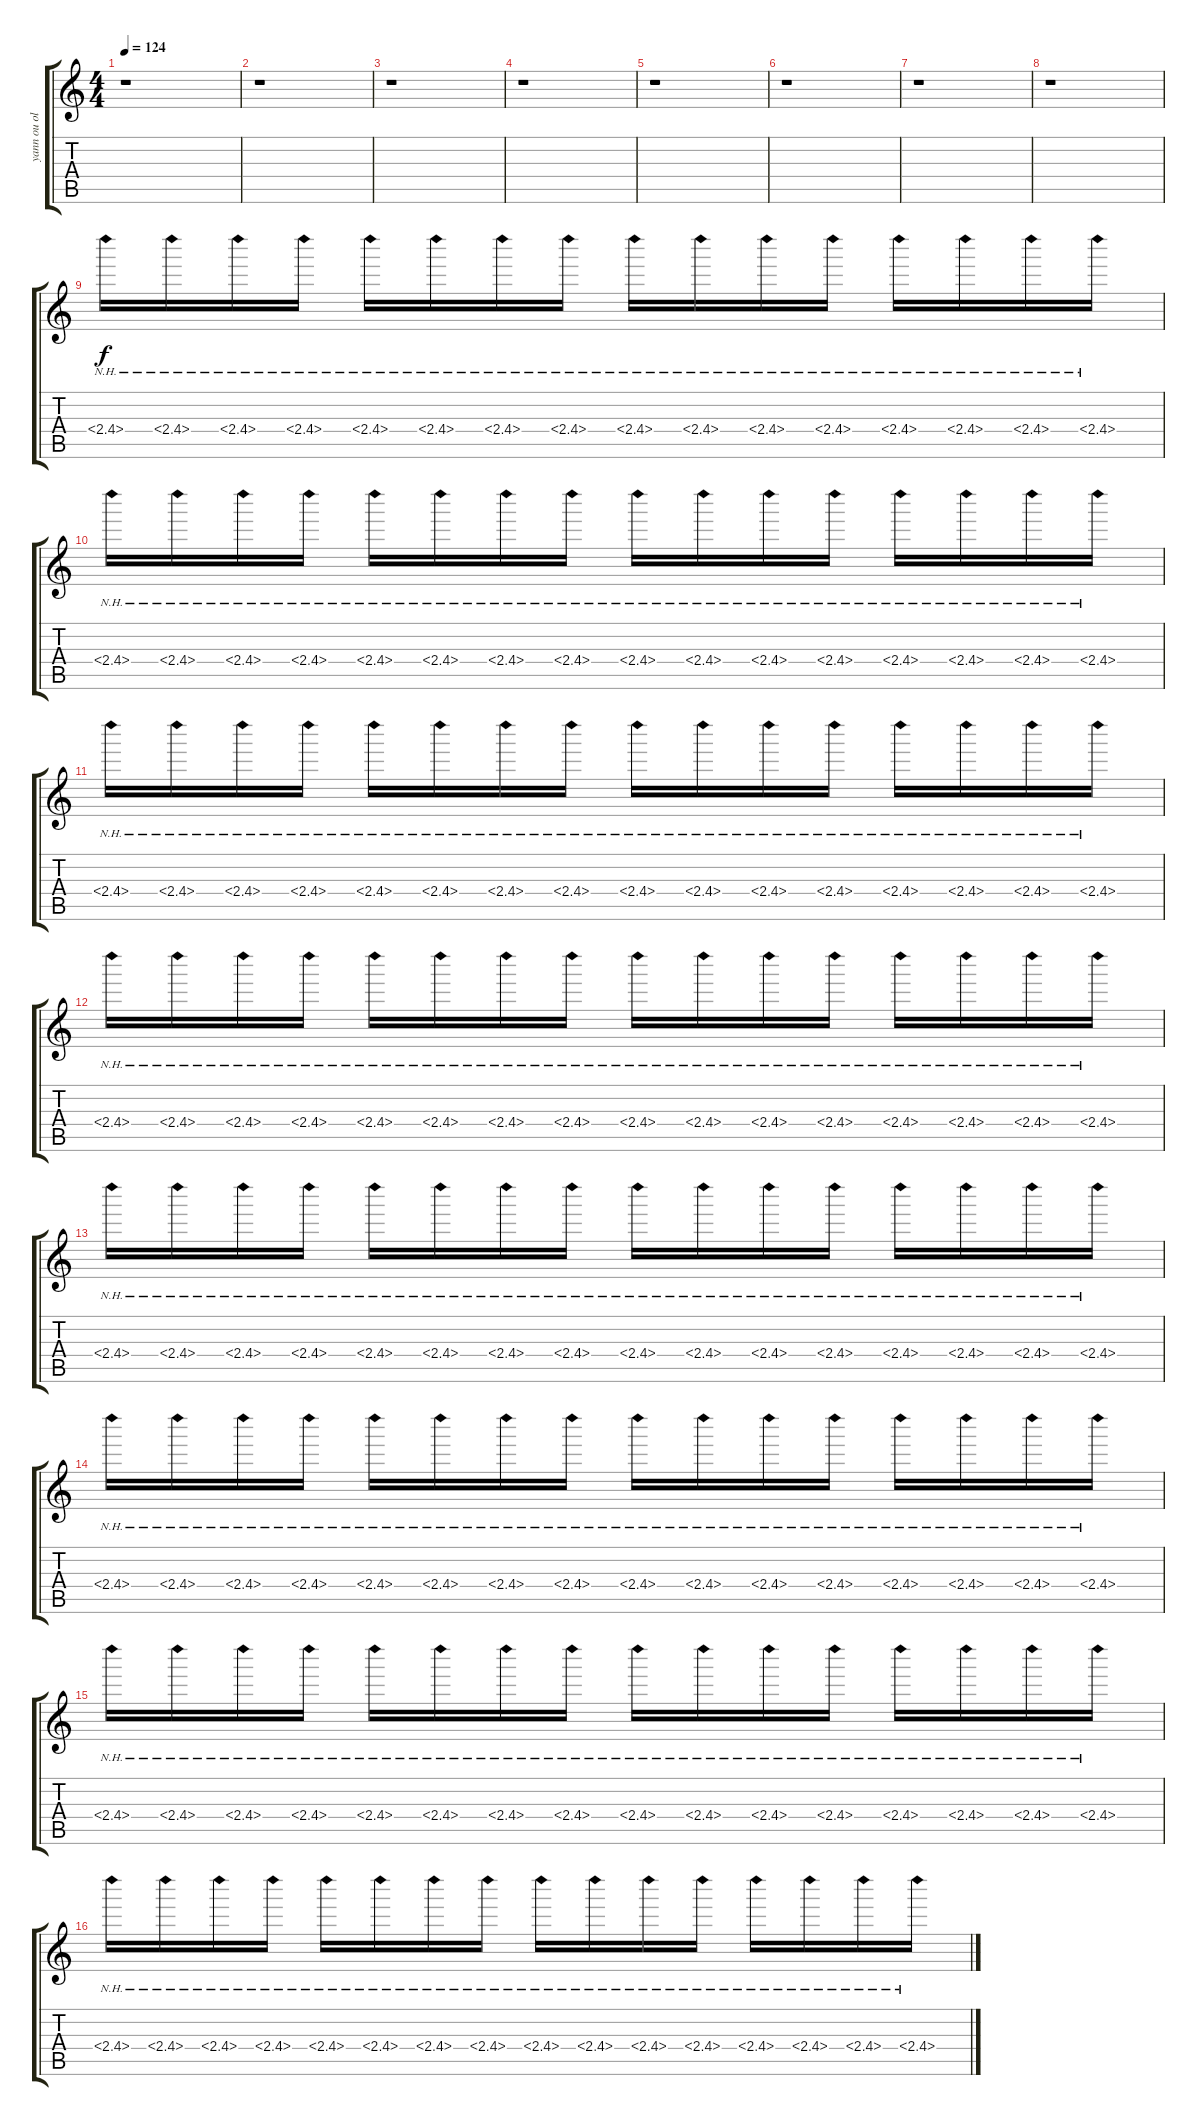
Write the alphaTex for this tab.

\track ("yann ou olivier" "yann ou ol") {instrument distortionguitar}
\staff {score tabs}
\tuning (E4 B3 G3 D3 A2 D2) {hide}
\ts (4 4)
\tempo 124
\clef g2
\ks c
r.1{dy f instrument distortionguitar} |
r.1 |
r.1 |
r.1 |
r.1 |
r.1 |
r.1 |
r.1 |
2.4{nh}.16 2.4{nh}.16 2.4{nh}.16 2.4{nh}.16 2.4{nh}.16 2.4{nh}.16 2.4{nh}.16 2.4{nh}.16 2.4{nh}.16 2.4{nh}.16 2.4{nh}.16 2.4{nh}.16 2.4{nh}.16 2.4{nh}.16 2.4{nh}.16 2.4{nh}.16 |
2.4{nh}.16 2.4{nh}.16 2.4{nh}.16 2.4{nh}.16 2.4{nh}.16 2.4{nh}.16 2.4{nh}.16 2.4{nh}.16 2.4{nh}.16 2.4{nh}.16 2.4{nh}.16 2.4{nh}.16 2.4{nh}.16 2.4{nh}.16 2.4{nh}.16 2.4{nh}.16 |
2.4{nh}.16 2.4{nh}.16 2.4{nh}.16 2.4{nh}.16 2.4{nh}.16 2.4{nh}.16 2.4{nh}.16 2.4{nh}.16 2.4{nh}.16 2.4{nh}.16 2.4{nh}.16 2.4{nh}.16 2.4{nh}.16 2.4{nh}.16 2.4{nh}.16 2.4{nh}.16 |
2.4{nh}.16 2.4{nh}.16 2.4{nh}.16 2.4{nh}.16 2.4{nh}.16 2.4{nh}.16 2.4{nh}.16 2.4{nh}.16 2.4{nh}.16 2.4{nh}.16 2.4{nh}.16 2.4{nh}.16 2.4{nh}.16 2.4{nh}.16 2.4{nh}.16 2.4{nh}.16 |
2.4{nh}.16 2.4{nh}.16 2.4{nh}.16 2.4{nh}.16 2.4{nh}.16 2.4{nh}.16 2.4{nh}.16 2.4{nh}.16 2.4{nh}.16 2.4{nh}.16 2.4{nh}.16 2.4{nh}.16 2.4{nh}.16 2.4{nh}.16 2.4{nh}.16 2.4{nh}.16 |
2.4{nh}.16 2.4{nh}.16 2.4{nh}.16 2.4{nh}.16 2.4{nh}.16 2.4{nh}.16 2.4{nh}.16 2.4{nh}.16 2.4{nh}.16 2.4{nh}.16 2.4{nh}.16 2.4{nh}.16 2.4{nh}.16 2.4{nh}.16 2.4{nh}.16 2.4{nh}.16 |
2.4{nh}.16 2.4{nh}.16 2.4{nh}.16 2.4{nh}.16 2.4{nh}.16 2.4{nh}.16 2.4{nh}.16 2.4{nh}.16 2.4{nh}.16 2.4{nh}.16 2.4{nh}.16 2.4{nh}.16 2.4{nh}.16 2.4{nh}.16 2.4{nh}.16 2.4{nh}.16 |
2.4{nh}.16 2.4{nh}.16 2.4{nh}.16 2.4{nh}.16 2.4{nh}.16 2.4{nh}.16 2.4{nh}.16 2.4{nh}.16 2.4{nh}.16 2.4{nh}.16 2.4{nh}.16 2.4{nh}.16 2.4{nh}.16 2.4{nh}.16 2.4{nh}.16 2.4{nh}.16
